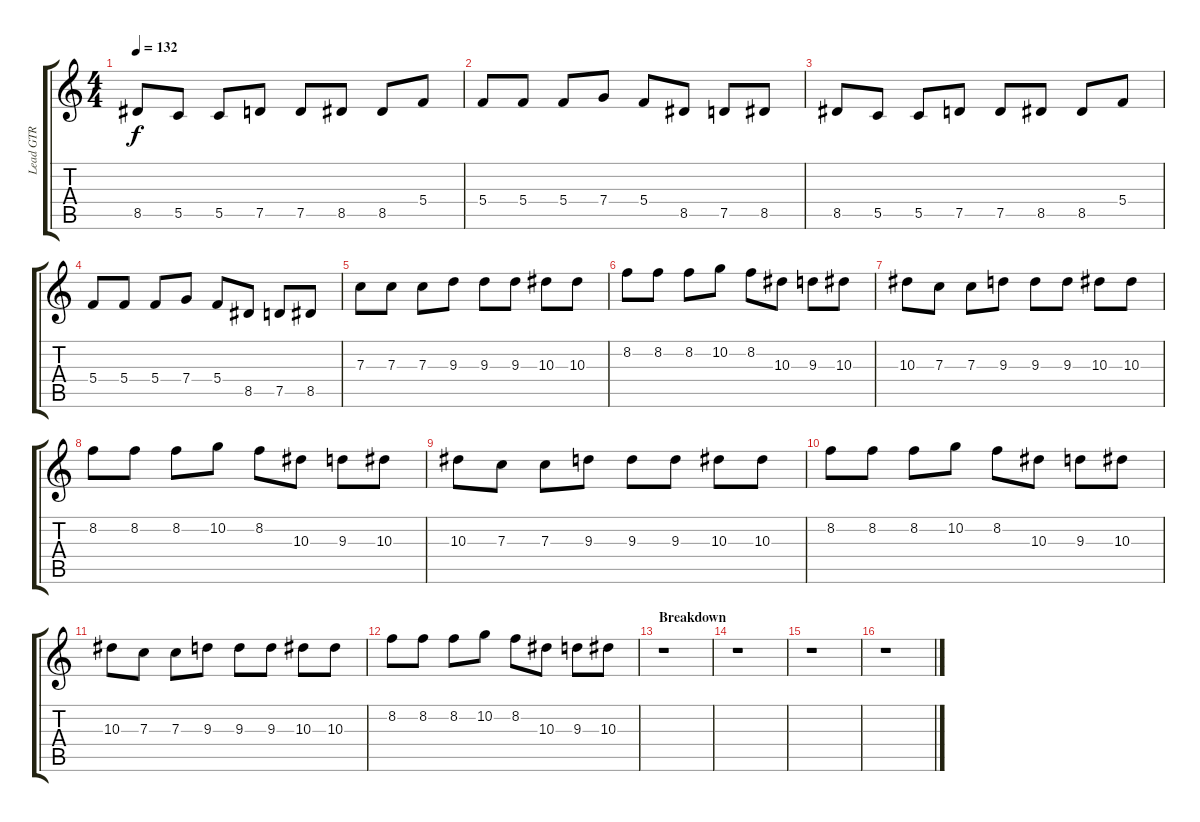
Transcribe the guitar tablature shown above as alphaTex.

\track ("Lead GTR" "Lead GTR") {instrument distortionguitar}
\staff {score tabs}
\tuning (D4 A3 F3 C3 G2 D2) {hide}
\ts (4 4)
\tempo 132
\clef g2
\ks c
8.5.8{dy f} 5.5.8 5.5.8 7.5.8 7.5.8 8.5.8 8.5.8 5.4.8 |
5.4.8 5.4.8 5.4.8 7.4.8 5.4.8 8.5.8 7.5.8 8.5.8 |
8.5.8 5.5.8 5.5.8 7.5.8 7.5.8 8.5.8 8.5.8 5.4.8 |
5.4.8 5.4.8 5.4.8 7.4.8 5.4.8 8.5.8 7.5.8 8.5.8 |
7.3.8 7.3.8 7.3.8 9.3.8 9.3.8 9.3.8 10.3.8 10.3.8 |
8.2.8 8.2.8 8.2.8 10.2.8 8.2.8 10.3.8 9.3.8 10.3.8 |
10.3.8 7.3.8 7.3.8 9.3.8 9.3.8 9.3.8 10.3.8 10.3.8 |
8.2.8 8.2.8 8.2.8 10.2.8 8.2.8 10.3.8 9.3.8 10.3.8 |
10.3.8 7.3.8 7.3.8 9.3.8 9.3.8 9.3.8 10.3.8 10.3.8 |
8.2.8 8.2.8 8.2.8 10.2.8 8.2.8 10.3.8 9.3.8 10.3.8 |
10.3.8 7.3.8 7.3.8 9.3.8 9.3.8 9.3.8 10.3.8 10.3.8 |
8.2.8 8.2.8 8.2.8 10.2.8 8.2.8 10.3.8 9.3.8 10.3.8 |
\section ("" "Breakdown")
r.1 |
r.1 |
r.1 |
r.1
